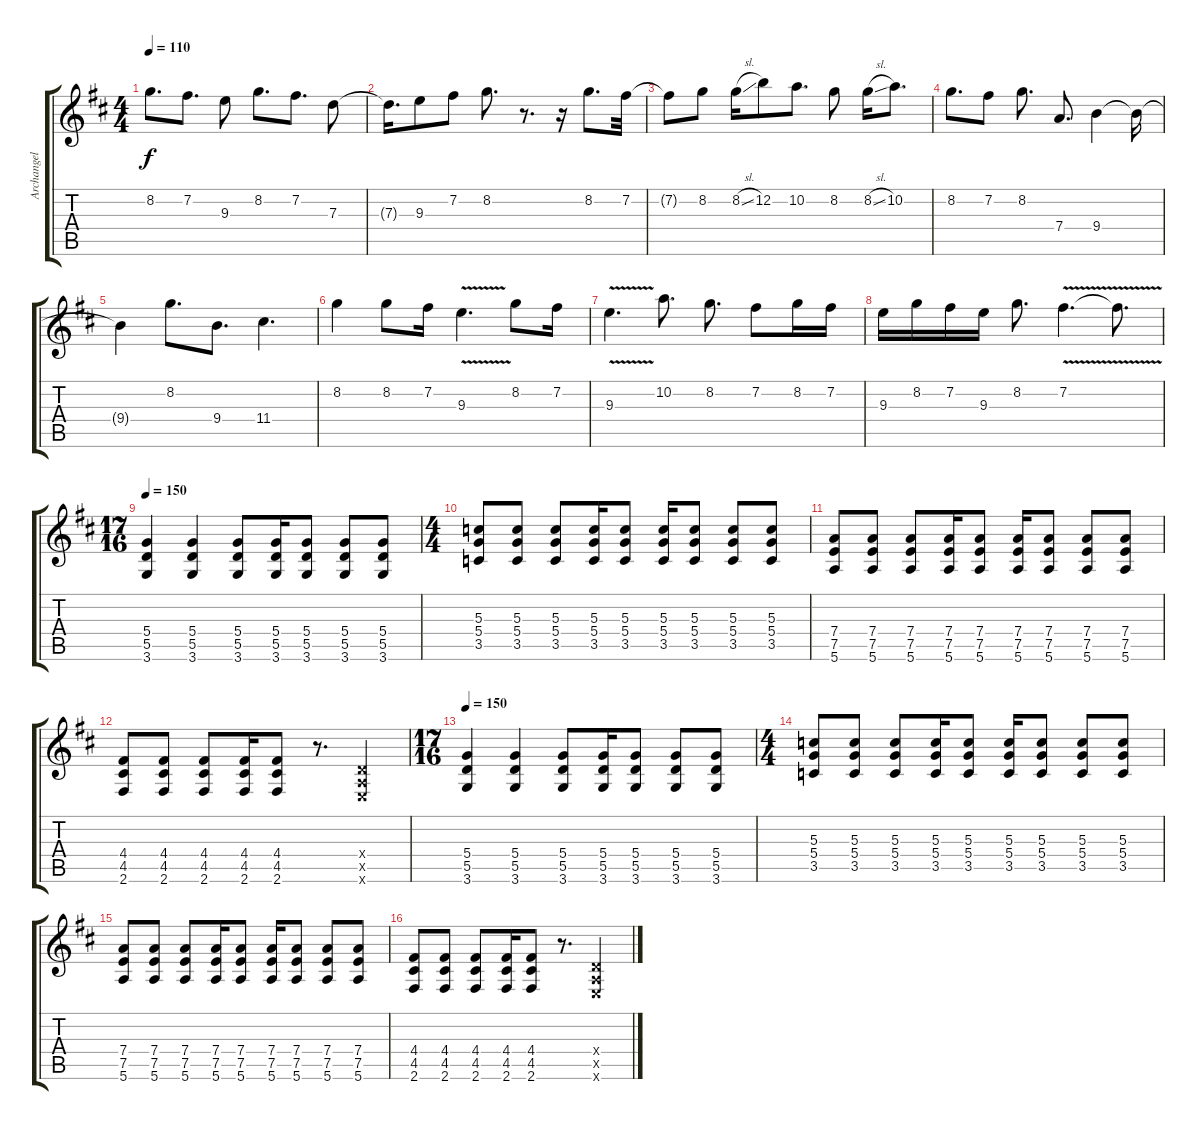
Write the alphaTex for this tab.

\track ("Archangel" "Archangel") {instrument acousticguitarsteel}
\staff {score tabs}
\tuning (E4 B3 G3 D3 A2 E2) {hide}
\ts (4 4)
\tempo 110
\clef g2
\ks d
8.2.8{d dy f} 7.2.8{d} 9.3.8 8.2.8{d} 7.2.8{d} 7.3.8 |
7.3{t}.16{d} 9.3.8 7.2.8 8.2.8{d} r.8{d} r.16 8.2.8{d} 7.2.32 |
7.2{t}.8 8.2.8 8.2{sl}.16 12.2.8 10.2.8{d} 8.2.8 8.2{sl}.16 10.2.8{d} |
8.2.8{d} 7.2.8 8.2.8{d} 7.4.8{d} 9.4.4 9.4{t}.16 |
9.4{t}.4 8.2.8{d} 9.4.8{d} 11.4.4{d} |
8.2.4 8.2.8 7.2.16 9.3{v}.4{d} 8.2.8 7.2.16 |
9.3{v}.4{d} 10.2.8{d} 8.2.8{d} 7.2.8 8.2.16 7.2.16 |
9.3.16 8.2.16 7.2.16 9.3.16 8.2.8{d} 7.2{v}.4{d} 7.2{t}.8{d} |
\ts (17 16)
\tempo 150
(5.4 5.5 3.6).4 (5.4 5.5 3.6).4 (5.4 5.5 3.6).8 (5.4 5.5 3.6).16 (5.4 5.5 3.6).8 (5.4 5.5 3.6).8 (5.4 5.5 3.6).8 |
\ts (4 4)
(5.3 5.4 3.5).8 (5.3 5.4 3.5).8 (5.3 5.4 3.5).8 (5.3 5.4 3.5).16 (5.3 5.4 3.5).8 (5.3 5.4 3.5).16 (5.3 5.4 3.5).8 (5.3 5.4 3.5).8 (5.3 5.4 3.5).8 |
(7.4 7.5 5.6).8 (7.4 7.5 5.6).8 (7.4 7.5 5.6).8 (7.4 7.5 5.6).16 (7.4 7.5 5.6).8 (7.4 7.5 5.6).16 (7.4 7.5 5.6).8 (7.4 7.5 5.6).8 (7.4 7.5 5.6).8 |
(4.4 4.5 2.6).8 (4.4 4.5 2.6).8 (4.4 4.5 2.6).8 (4.4 4.5 2.6).16 (4.4 4.5 2.6).8 r.8{d} (0.4{x} 0.5{x} 0.6{x}).4 |
\ts (17 16)
\tempo 150
(5.4 5.5 3.6).4 (5.4 5.5 3.6).4 (5.4 5.5 3.6).8 (5.4 5.5 3.6).16 (5.4 5.5 3.6).8 (5.4 5.5 3.6).8 (5.4 5.5 3.6).8 |
\ts (4 4)
(5.3 5.4 3.5).8 (5.3 5.4 3.5).8 (5.3 5.4 3.5).8 (5.3 5.4 3.5).16 (5.3 5.4 3.5).8 (5.3 5.4 3.5).16 (5.3 5.4 3.5).8 (5.3 5.4 3.5).8 (5.3 5.4 3.5).8 |
(7.4 7.5 5.6).8 (7.4 7.5 5.6).8 (7.4 7.5 5.6).8 (7.4 7.5 5.6).16 (7.4 7.5 5.6).8 (7.4 7.5 5.6).16 (7.4 7.5 5.6).8 (7.4 7.5 5.6).8 (7.4 7.5 5.6).8 |
(4.4 4.5 2.6).8 (4.4 4.5 2.6).8 (4.4 4.5 2.6).8 (4.4 4.5 2.6).16 (4.4 4.5 2.6).8 r.8{d} (0.4{x} 0.5{x} 0.6{x}).4
